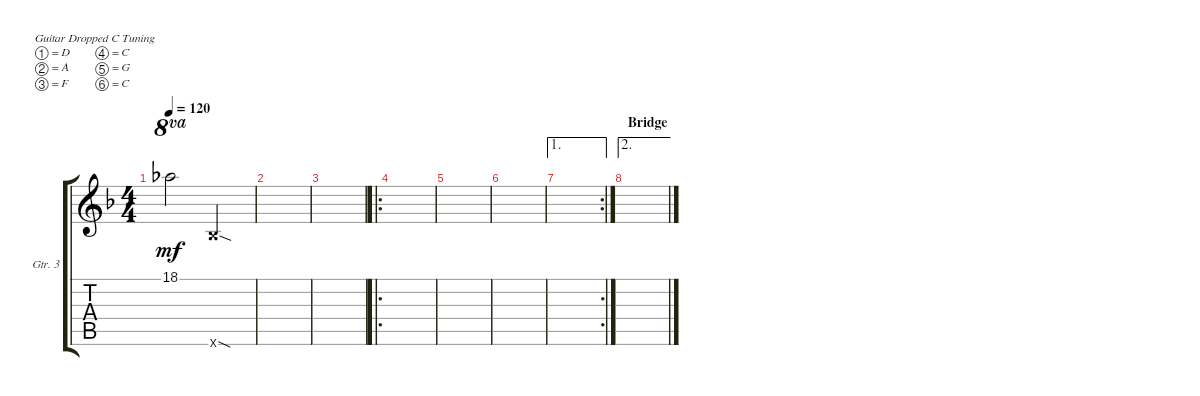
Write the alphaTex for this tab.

\defaultSystemsLayout 4
\bracketExtendMode groupsimilarinstruments
\firstSystemTrackNameOrientation horizontal
\otherSystemsTrackNameOrientation horizontal
\track ("Electric Guitar" "Gtr. 3") {instrument distortionguitar}
\staff {score tabs}
\tuning (D4 A3 F3 C3 G2 C2)
\ts (4 4)
\tempo 120
\clef g2
\ks f
18.1{t}.2{ot 8va dy mf} 10.6{sod x}.2 |
|
|
\ro
|
|
|
\ae 1
\rc 2
|
\ae 2
\section ("" "Bridge")
